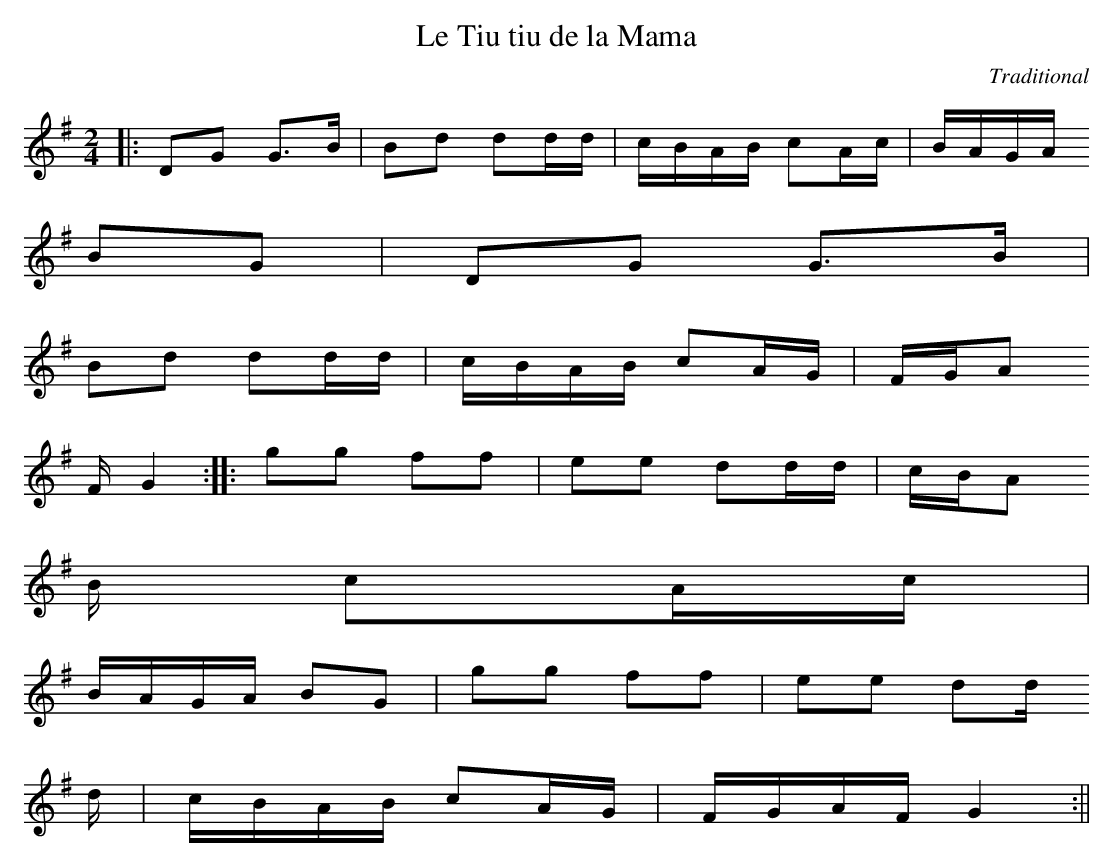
X:1
T:Le Tiu tiu de la Mama
M:2/4
L:1/8
C:Traditional
K:G
|:DG G>B|Bd dd/2d/2|c/2B/2A/2B/2 cA/2c/2|B/2A/2G/2A/
2 BG|DG G>B|
Bd dd/2d/2|c/2B/2A/2B/2 cA/2G/2| F/2G/2A
/2F/2   G2 :||: gg  ff|ee dd/2d/2|c/2B/2A
/2B/2 cA/2c/2|
B/2A/2G/2A/2 BG| gg ff|ee dd/2
d/2|c/2B/2A/2B/2 cA/2G/2|  F/2G/2A/2F/2 G2:||
